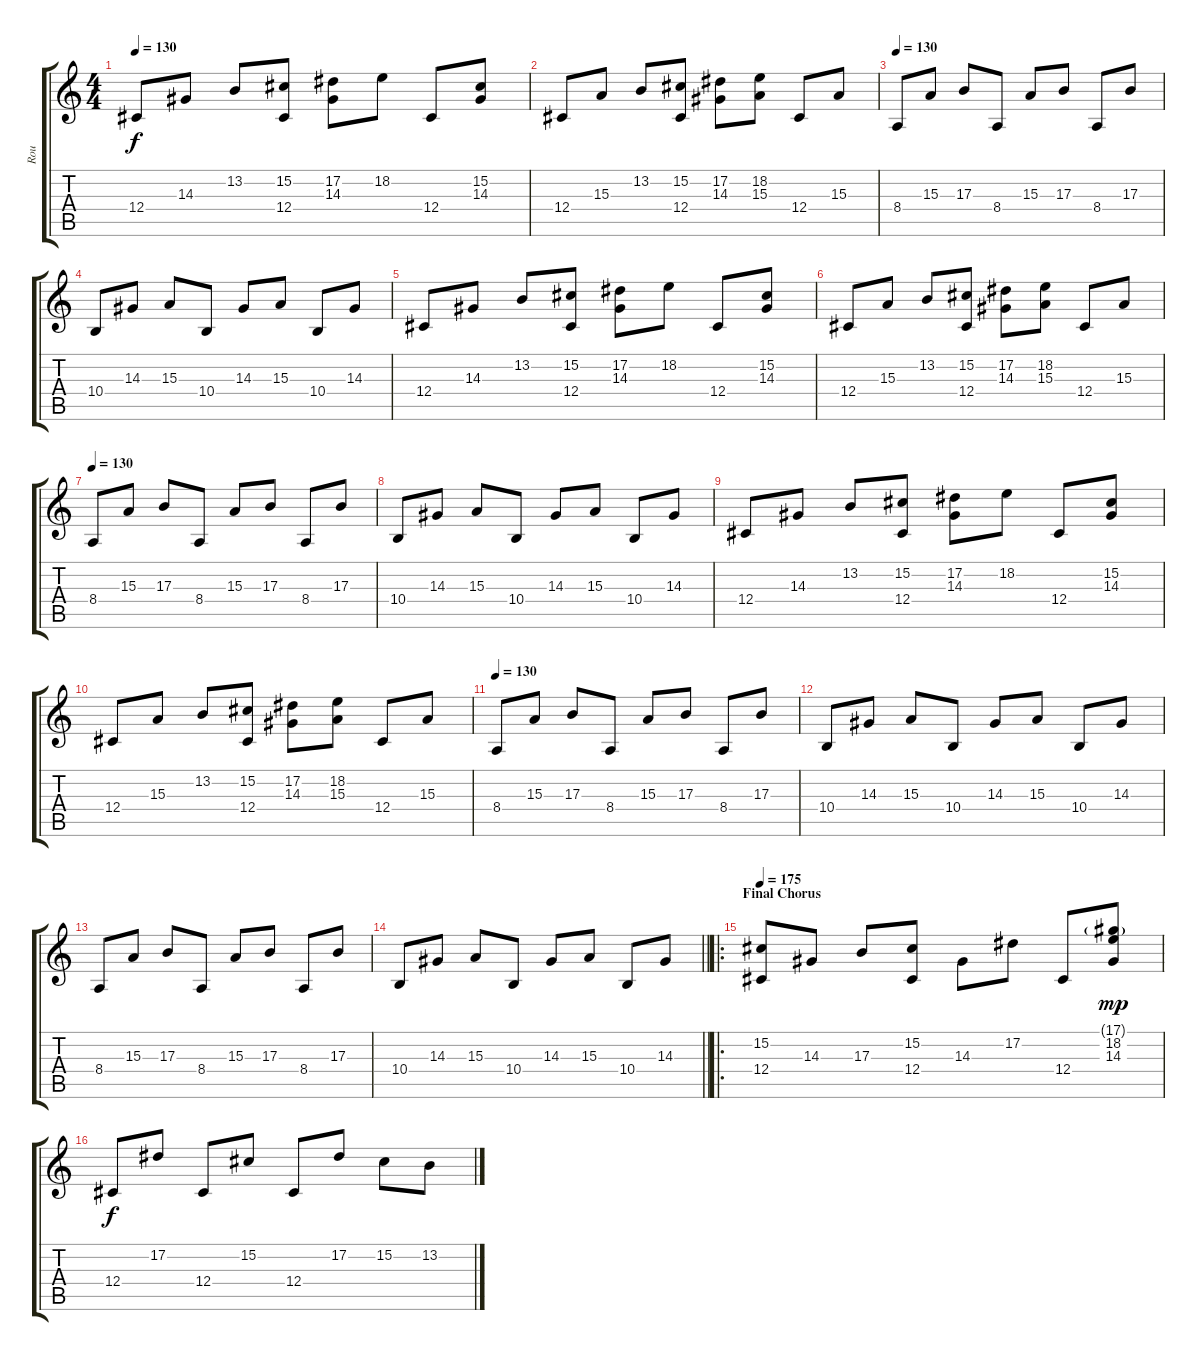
\track ("Rou" "Rou") {instrument lead1square}
\staff {score tabs}
\tuning (Eb4 Bb3 Gb3 Db3 Ab2 Db2) {hide}
\ts (4 4)
\tempo 130
\clef g2
\ks c
12.4.8{dy f volume 9} 14.3.8 13.2.8 (15.2 12.4).8 (17.2 14.3).8 18.2.8 12.4.8 (15.2 14.3).8 |
12.4.8 15.3.8 13.2.8 (15.2 12.4).8 (17.2 14.3).8 (18.2 15.3).8 12.4.8 15.3.8 |
\tempo 130
8.4.8 15.3.8 17.3.8 8.4.8 15.3.8 17.3.8 8.4.8 17.3.8 |
10.4.8 14.3.8 15.3.8 10.4.8 14.3.8 15.3.8 10.4.8 14.3.8 |
12.4.8{volume 9} 14.3.8 13.2.8 (15.2 12.4).8 (17.2 14.3).8 18.2.8 12.4.8 (15.2 14.3).8 |
12.4.8 15.3.8 13.2.8 (15.2 12.4).8 (17.2 14.3).8 (18.2 15.3).8 12.4.8 15.3.8 |
\tempo 130
8.4.8 15.3.8 17.3.8 8.4.8 15.3.8 17.3.8 8.4.8 17.3.8 |
10.4.8 14.3.8 15.3.8 10.4.8 14.3.8 15.3.8 10.4.8 14.3.8 |
12.4.8{volume 9} 14.3.8 13.2.8 (15.2 12.4).8 (17.2 14.3).8 18.2.8 12.4.8 (15.2 14.3).8 |
12.4.8 15.3.8 13.2.8 (15.2 12.4).8 (17.2 14.3).8 (18.2 15.3).8 12.4.8 15.3.8 |
\tempo 130
8.4.8 15.3.8 17.3.8 8.4.8 15.3.8 17.3.8 8.4.8 17.3.8 |
10.4.8 14.3.8 15.3.8 10.4.8 14.3.8 15.3.8 10.4.8 14.3.8 |
8.4.8 15.3.8 17.3.8 8.4.8 15.3.8 17.3.8 8.4.8 17.3.8 |
\barLineRight lightlight
10.4.8 14.3.8 15.3.8 10.4.8 14.3.8 15.3.8 10.4.8 14.3.8 |
\ro
\section ("" "Final Chorus")
\tempo 175
(15.2 12.4).8 14.3.8 17.3.8 (15.2 12.4).8 14.3.8 17.2.8 12.4.8 (17.1{g} 18.2 14.3).8{dy mp} |
12.4.8{dy f} 17.2.8 12.4.8 15.2.8 12.4.8 17.2.8 15.2.8 13.2.8
